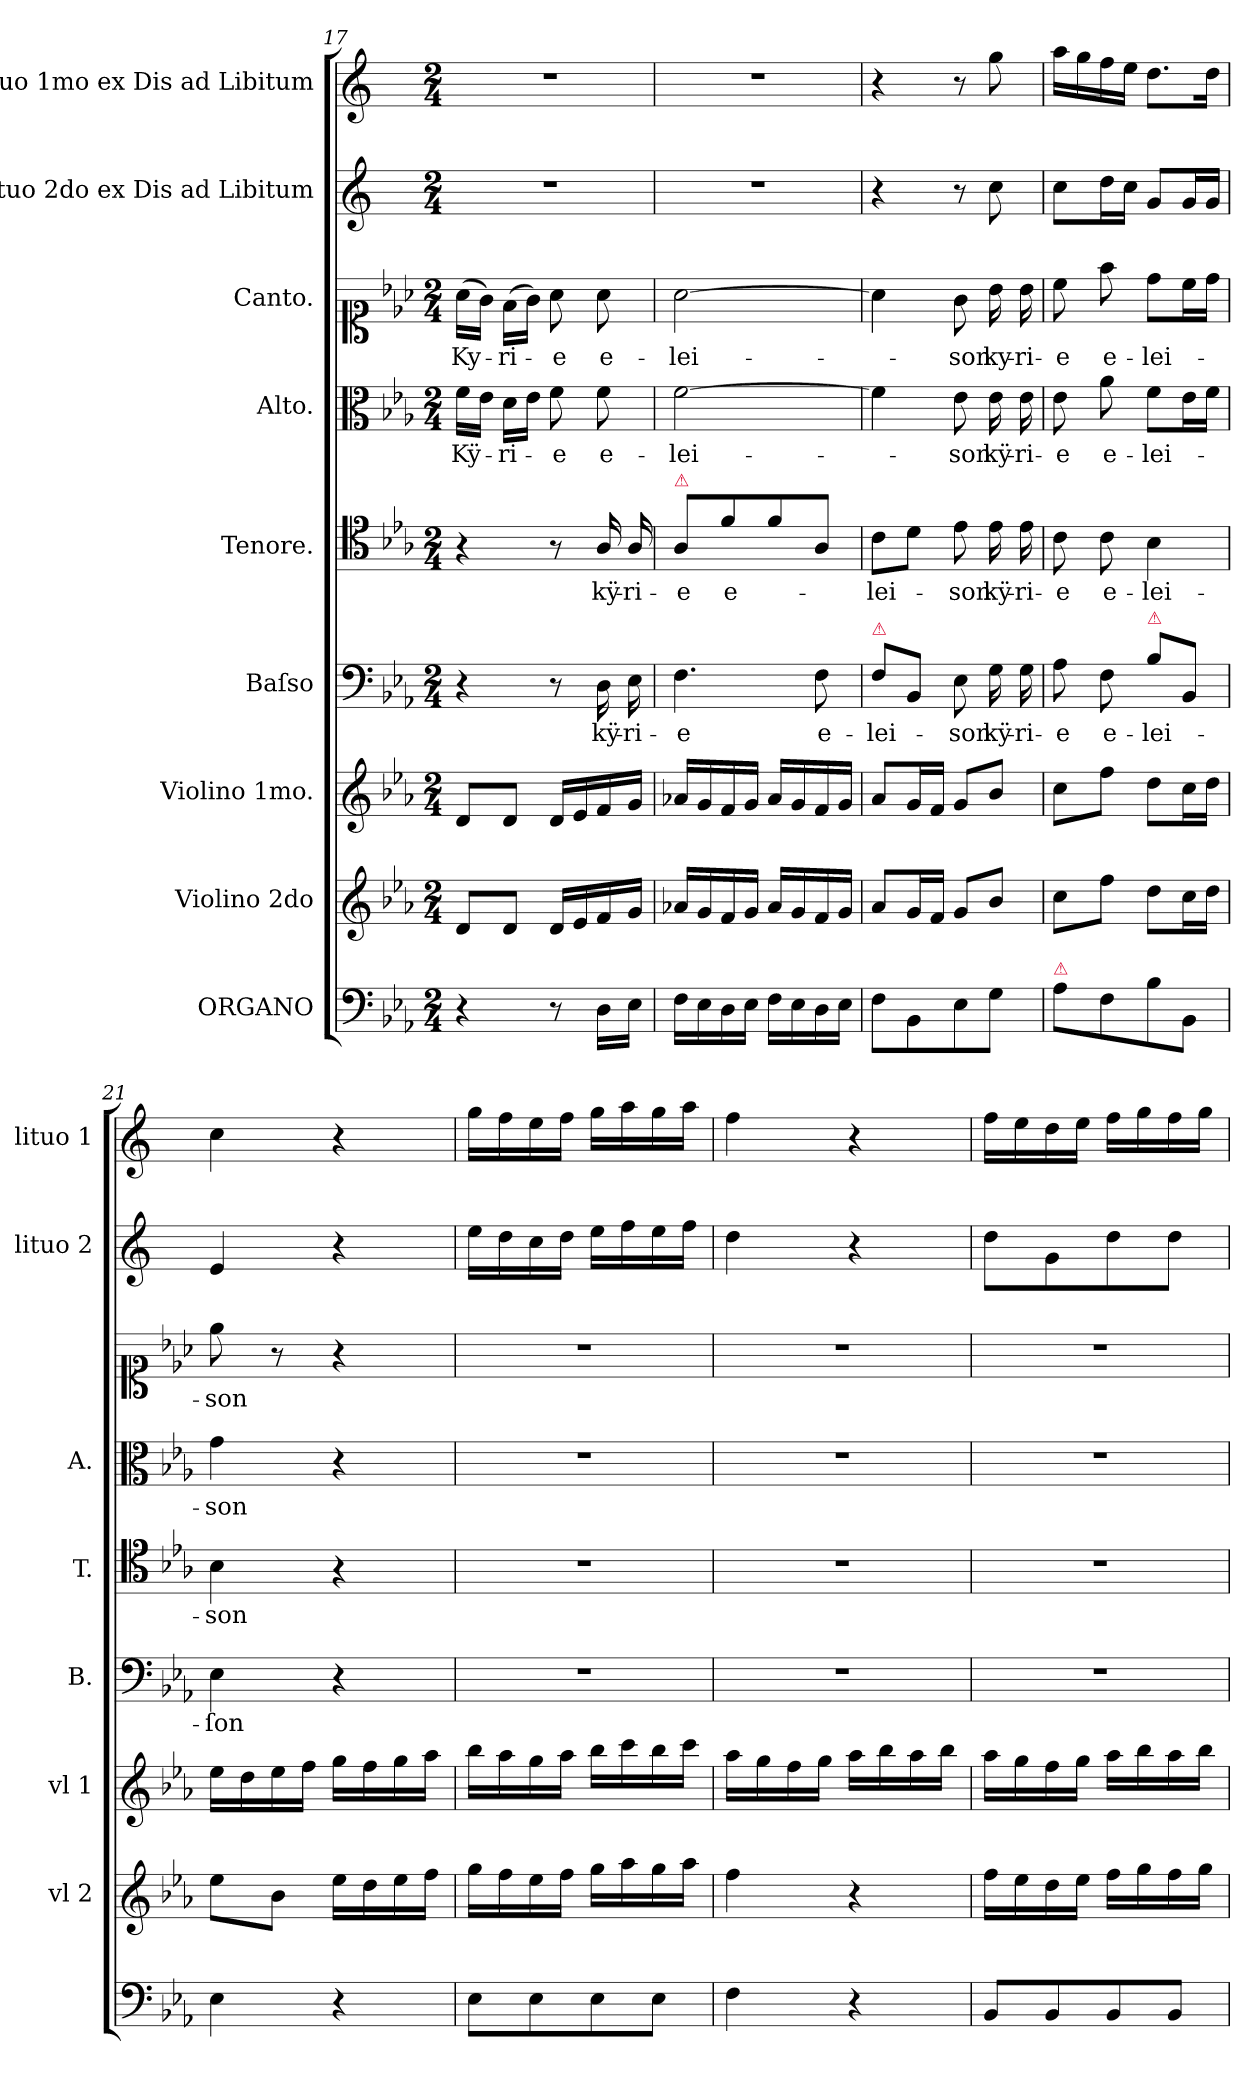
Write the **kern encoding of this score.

**kern	**kern	**kern	**kern	**text	**kern	**text	**kern	**text	**kern	**text	**kern	**kern
*part9	*part8	*part7	*part6	*part6	*part5	*part5	*part4	*part4	*part3	*part3	*part2	*part1
*staff9	*staff8	*staff7	*staff6	*staff6	*staff5	*staff5	*staff4	*staff4	*staff3	*staff3	*staff2	*staff1
*I"ORGANO	*I"Violino 2do	*I"Violino 1mo.	*I"Baſso	*	*I"Tenore.	*	*I"Alto.	*	*I"Canto.	*	*I"Lituo 2do ex Dis ad Libitum	*I"Lituo 1mo ex Dis ad Libitum
*	*I'vl 2	*I'vl 1	*I'B.	*	*I'T.	*	*I'A.	*	*	*	*I'lituo 2	*I'lituo 1
*clefF4	*clefG2	*clefG2	*clefF4	*	*clefC4	*	*clefC3	*	*clefC1	*	*clefG2	*clefG2
*	*	*	*	*	*	*	*	*	*	*	*ITrd5c9	*ITrd5c9
*k[b-e-a-]	*k[b-e-a-]	*k[b-e-a-]	*k[b-e-a-]	*	*k[b-e-a-]	*	*k[b-e-a-]	*	*k[b-e-a-]	*	*k[b-e-a-]	*k[b-e-a-]
*E-:	*E-:	*E-:	*E-:	*	*E-:	*	*E-:	*	*E-:	*	*E-:	*E-:
*M2/4	*M2/4	*M2/4	*M2/4	*	*M2/4	*	*M2/4	*	*M2/4	*	*M2/4	*M2/4
=17	=17	=17	=17	=17	=17	=17	=17	=17	=17	=17	=17	=17
4r	8d/L	8d/L	4r	.	4r	.	16f\LL	Kÿ-	(16a-\LL	Ky-	2r	2r
.	.	.	.	.	.	.	16e-\JJ	.	16g\JJ)	.	.	.
.	8d/J	8d/J	.	.	.	.	16d\LL	-ri-	(16f\LL	-ri-	.	.
.	.	.	.	.	.	.	16e-\JJ	.	16g\JJ)	.	.	.
8r	16d/LL	16d/LL	8r	.	8r	.	8f\	-e	8a-\	-e	.	.
.	16e-/	16e-/	.	.	.	.	.	.	.	.	.	.
16D\LL	16f/	16f/	16D\	kÿ-	16A-/	kÿ-	8f\	e-	8a-\	e-	.	.
16E-\JJ	16g/JJ	16g/JJ	16E-\	-ri-	16A-/	-ri-	.	.	.	.	.	.
=18	=18	=18	=18	=18	=18	=18	=18	=18	=18	=18	=18	=18
!	!	!	!	!	!LO:TX:a:color=crimson:t=⚠	!	!	!	!	!	!	!
16F\LL	16a-X/LL	16a-X/LL	4.F\	-e	8A-/L	-e	[2f\	-lei-	[2a-\	-lei-	2r	2r
16E-\	16g/	16g/	.	.	.	.	.	.	.	.	.	.
16D\	16f/	16f/	.	.	8f\	e-	.	.	.	.	.	.
16E-\JJ	16g/JJ	16g/JJ	.	.	.	.	.	.	.	.	.	.
16F\LL	16a-/LL	16a-/LL	.	.	8f\	.	.	.	.	.	.	.
16E-\	16g/	16g/	.	.	.	.	.	.	.	.	.	.
16D\	16f/	16f/	8F\	e-	8A-/J	.	.	.	.	.	.	.
16E-\JJ	16g/JJ	16g/JJ	.	.	.	.	.	.	.	.	.	.
=19	=19	=19	=19	=19	=19	=19	=19	=19	=19	=19	=19	=19
!	!	!	!LO:TX:a:color=crimson:t=⚠	!	!	!	!	!	!	!	!	!
8F\L	8a-/L	8a-/L	8F\L	-lei-	8c\L	-lei-	4f\]	.	4a-\]	.	4r	4r
8BB-\	16g/L	16g/L	8BB-/J	.	8d\J	.	.	.	.	.	.	.
.	16f/JJ	16f/JJ	.	.	.	.	.	.	.	.	.	.
8E-\	8g/L	8g/L	8E-\	-son	8e-\	-son	8e-\	-son	8g\	-son	8r	8r
8G\J	8b-/J	8b-/J	16G\	kÿ-	16e-\	kÿ-	16e-\	kÿ-	16b-\	ky-	8e-\	8b-\
.	.	.	16G\	-ri-	16e-\	-ri-	16e-\	-ri-	16b-\	-ri-	.	.
=20	=20	=20	=20	=20	=20	=20	=20	=20	=20	=20	=20	=20
!LO:TX:a:color=crimson:t=⚠	!	!	!	!	!	!	!	!	!	!	!	!
8A-\L	8cc\L	8cc\L	8A-\	-e	8c\	-e	8e-\	-e	8cc\	-e	8e-\L	16cc\LL
.	.	.	.	.	.	.	.	.	.	.	.	16b-\
8F\	8ff\J	8ff\J	8F\	e-	8c\	e-	8a-\	e-	8ff\	e-	16f\L	16a-\
.	.	.	.	.	.	.	.	.	.	.	16e-\JJ	16g\JJ
!	!	!	!LO:TX:a:color=crimson:t=⚠	!	!	!	!	!	!	!	!	!
8B-\	8dd\L	8dd\L	8B-\L	-lei-	4B-\	-lei-	8f\L	-lei-	8dd\L	-lei-	8B-/L	8.f\L
8BB-/J	16cc\L	16cc\L	8BB-/J	.	.	.	16e-\L	.	16cc\L	.	16B-/L	.
.	16dd\JJ	16dd\JJ	.	.	.	.	16f\JJ	.	16dd\JJ	.	16B-/JJ	16f\Jk
=21	=21	=21	=21	=21	=21	=21	=21	=21	=21	=21	=21	=21
4E-\	8ee-\L	16ee-\LL	4E-\	-ſon	4B-\	-son	4g\	-son	8ee-\	-son	4G/	4e-\
.	.	16dd\	.	.	.	.	.	.	.	.	.	.
.	8b-\J	16ee-\	.	.	.	.	.	.	8r	.	.	.
.	.	16ff\JJ	.	.	.	.	.	.	.	.	.	.
4r	16ee-\LL	16gg\LL	4r	.	4r	.	4r	.	4r	.	4r	4r
.	16dd\	16ff\	.	.	.	.	.	.	.	.	.	.
.	16ee-\	16gg\	.	.	.	.	.	.	.	.	.	.
.	16ff\JJ	16aa-\JJ	.	.	.	.	.	.	.	.	.	.
=22	=22	=22	=22	=22	=22	=22	=22	=22	=22	=22	=22	=22
8E-\L	16gg\LL	16bb-\LL	2r	.	2r	.	2r	.	2r	.	16g\LL	16b-\LL
.	16ff\	16aa-\	.	.	.	.	.	.	.	.	16f\	16a-\
8E-\	16ee-\	16gg\	.	.	.	.	.	.	.	.	16e-\	16g\
.	16ff\JJ	16aa-\JJ	.	.	.	.	.	.	.	.	16f\JJ	16a-\JJ
8E-\	16gg\LL	16bb-\LL	.	.	.	.	.	.	.	.	16g\LL	16b-\LL
.	16aa-\	16ccc\	.	.	.	.	.	.	.	.	16a-\	16cc\
8E-\J	16gg\	16bb-\	.	.	.	.	.	.	.	.	16g\	16b-\
.	16aa-\JJ	16ccc\JJ	.	.	.	.	.	.	.	.	16a-\JJ	16cc\JJ
=23	=23	=23	=23	=23	=23	=23	=23	=23	=23	=23	=23	=23
4F\	4ff\	16aa-\LL	2r	.	2r	.	2r	.	2r	.	4f\	4a-\
.	.	16gg\	.	.	.	.	.	.	.	.	.	.
.	.	16ff\	.	.	.	.	.	.	.	.	.	.
.	.	16gg\JJ	.	.	.	.	.	.	.	.	.	.
4r	4r	16aa-\LL	.	.	.	.	.	.	.	.	4r	4r
.	.	16bb-\	.	.	.	.	.	.	.	.	.	.
.	.	16aa-\	.	.	.	.	.	.	.	.	.	.
.	.	16bb-\JJ	.	.	.	.	.	.	.	.	.	.
=24	=24	=24	=24	=24	=24	=24	=24	=24	=24	=24	=24	=24
8BB-/L	16ff\LL	16aa-\LL	2r	.	2r	.	2r	.	2r	.	8f\L	16a-\LL
.	16ee-\	16gg\	.	.	.	.	.	.	.	.	.	16g\
8BB-/	16dd\	16ff\	.	.	.	.	.	.	.	.	8B-\	16f\
.	16ee-\JJ	16gg\JJ	.	.	.	.	.	.	.	.	.	16g\JJ
8BB-/	16ff\LL	16aa-\LL	.	.	.	.	.	.	.	.	8f\	16a-\LL
.	16gg\	16bb-\	.	.	.	.	.	.	.	.	.	16b-\
8BB-/J	16ff\	16aa-\	.	.	.	.	.	.	.	.	8f\J	16a-\
.	16gg\JJ	16bb-\JJ	.	.	.	.	.	.	.	.	.	16b-\JJ
=	=	=	=	=	=	=	=	=	=	=	=	=
*-	*-	*-	*-	*-	*-	*-	*-	*-	*-	*-	*-	*-
